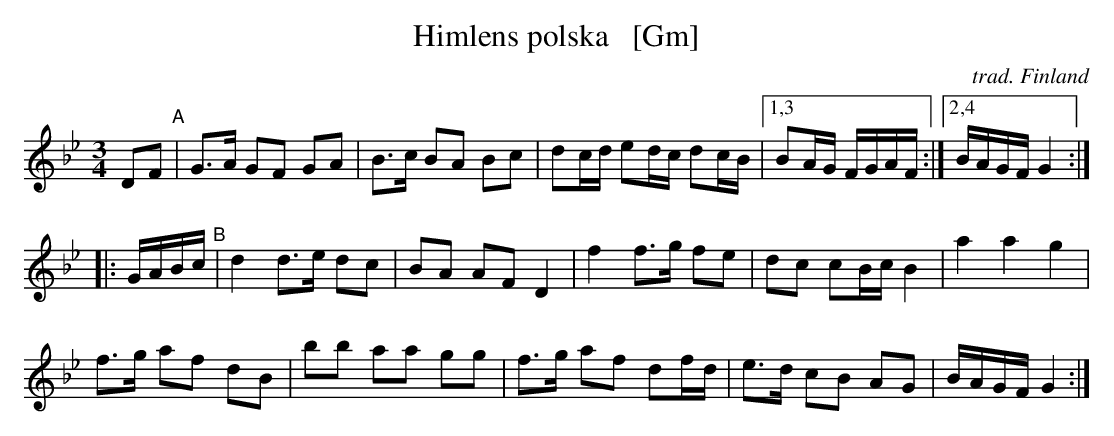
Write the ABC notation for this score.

X:1
T: Himlens polska   [Gm]
O: trad. Finland
M: 3/4
L: 1/16
K: Gm
D2F2 "^A"|\
G3A G2F2 G2A2 | B3c B2A2 B2c2 | d2cd e2dc d2cB |1,3 B2AG FGAF :|2,4 BAGF G4 :|
|: GABc "^B"|\
d4 d3e d2c2 | B2A2 A2F2 D4 | f4 f3g f2e2 | d2c2 c2Bc B4 | a4 a4 g4 |
f3g a2f2 d2B2 | b2b2 a2a2 g2g2 | f3g a2f2 d2fd | e3d c2B2 A2G2 | BAGF G4 :|
